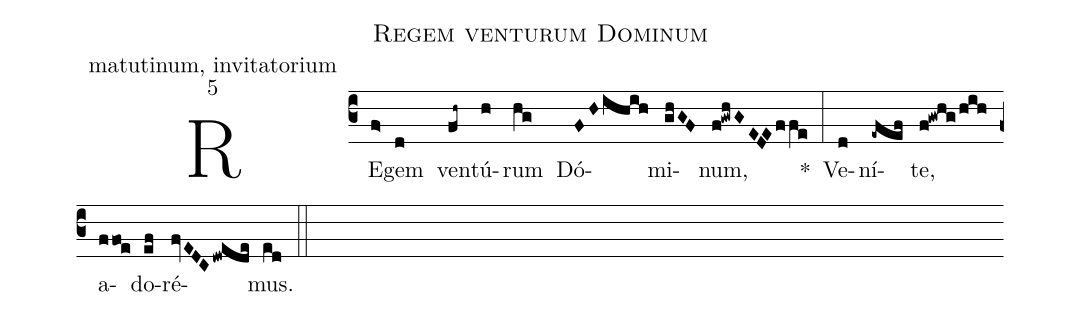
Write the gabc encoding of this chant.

name: Regem venturum Dominum;
office-part: matutinum, invitatorium;
mode: 5;
%%
(c3)
RE(f>)gem(d) ven(fh~)tú(h)rum(hg) Dó(FHihih)mi(ghGF)num,(f!gwhGEDEffe) *(:)
Ve(d)ní(-efef)te,(f!gwhg/hih) a(ffoe)do(ef)ré(fvEDCdwede)mus.(ed) (::)
